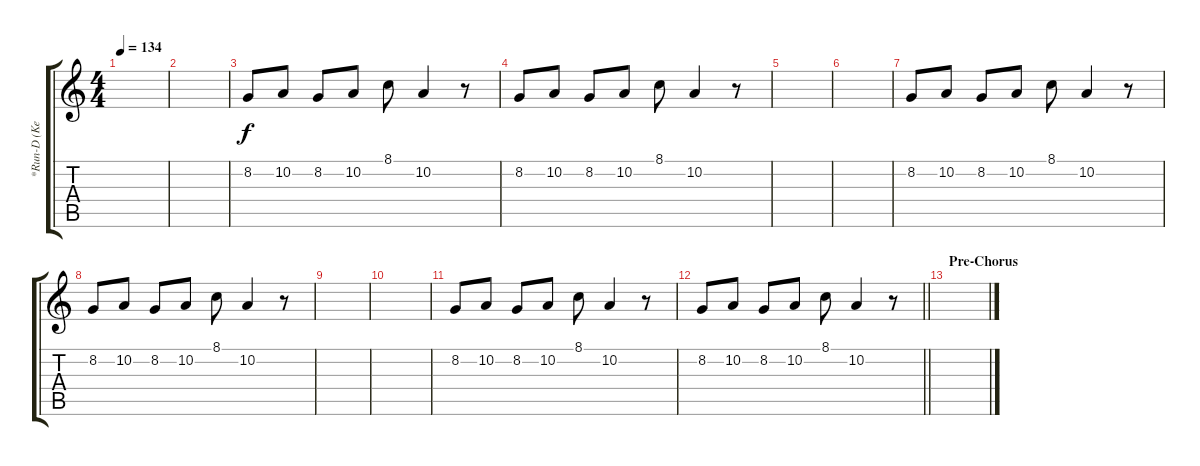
\track ("*Run-D (Keyboard 2)" "*Run-D (Ke") {instrument stringensemble1}
\staff {score tabs}
\tuning (E4 B3 G3 D3 A2 E2) {hide}
\ts (4 4)
\tempo 134
\clef g2
\ks c
|
|
8.2.8 10.2.8 8.2.8 10.2.8 8.1.8 10.2.4 r.8 |
8.2.8 10.2.8 8.2.8 10.2.8 8.1.8 10.2.4 r.8 |
|
|
8.2.8 10.2.8 8.2.8 10.2.8 8.1.8 10.2.4 r.8 |
8.2.8 10.2.8 8.2.8 10.2.8 8.1.8 10.2.4 r.8 |
|
|
8.2.8 10.2.8 8.2.8 10.2.8 8.1.8 10.2.4 r.8 |
\barLineRight lightlight
8.2.8 10.2.8 8.2.8 10.2.8 8.1.8 10.2.4 r.8 |
\section ("" "Pre-Chorus")
